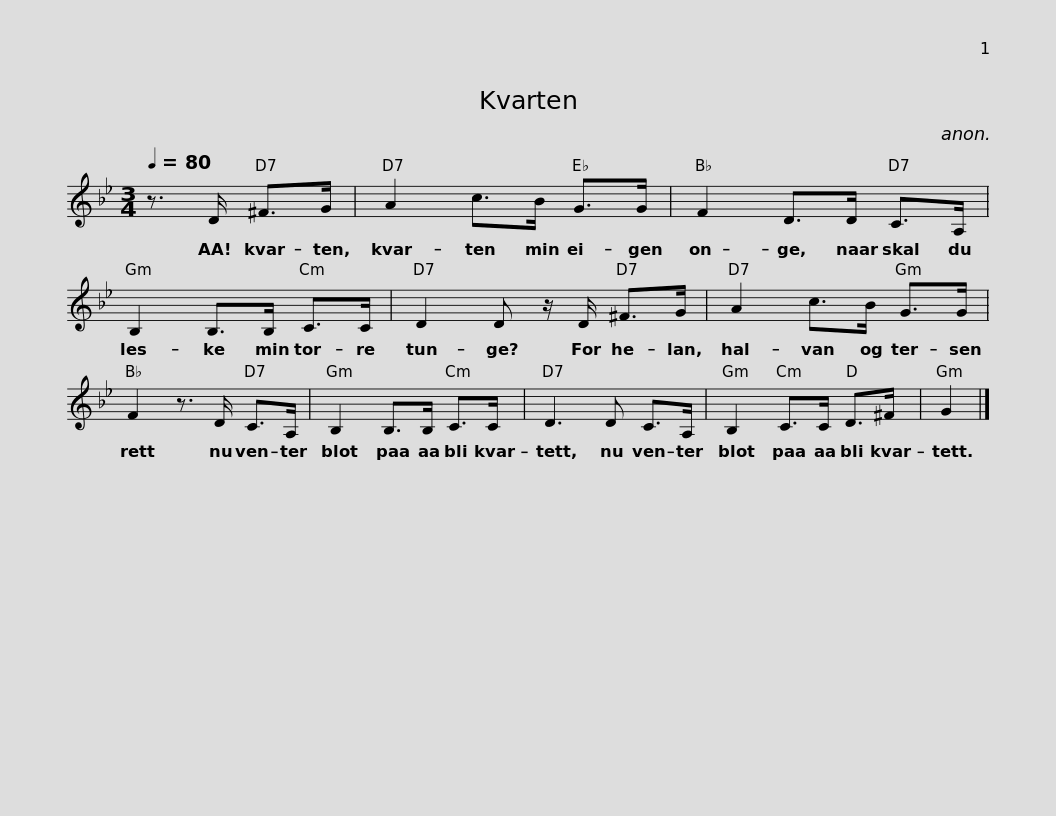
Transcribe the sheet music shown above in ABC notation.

X:1
L:1/8
Q:1/4=80
M:3/4
I:linebreak $
K:Gmin
V:1 treble
V:1
 z3/2 D/ ^F>G | A2 c>B G>G | F2 D>D C>A, | B,2 B,>B, C>C | D2 D z/ D/ ^F>G |$ %5
 A2 c>B G>G | F2 z3/2 D/ C>A, | B,2 B,>B, C>C | D3 D C>A, | B,2 C>C D>^F | %10
 G2 |] %11
